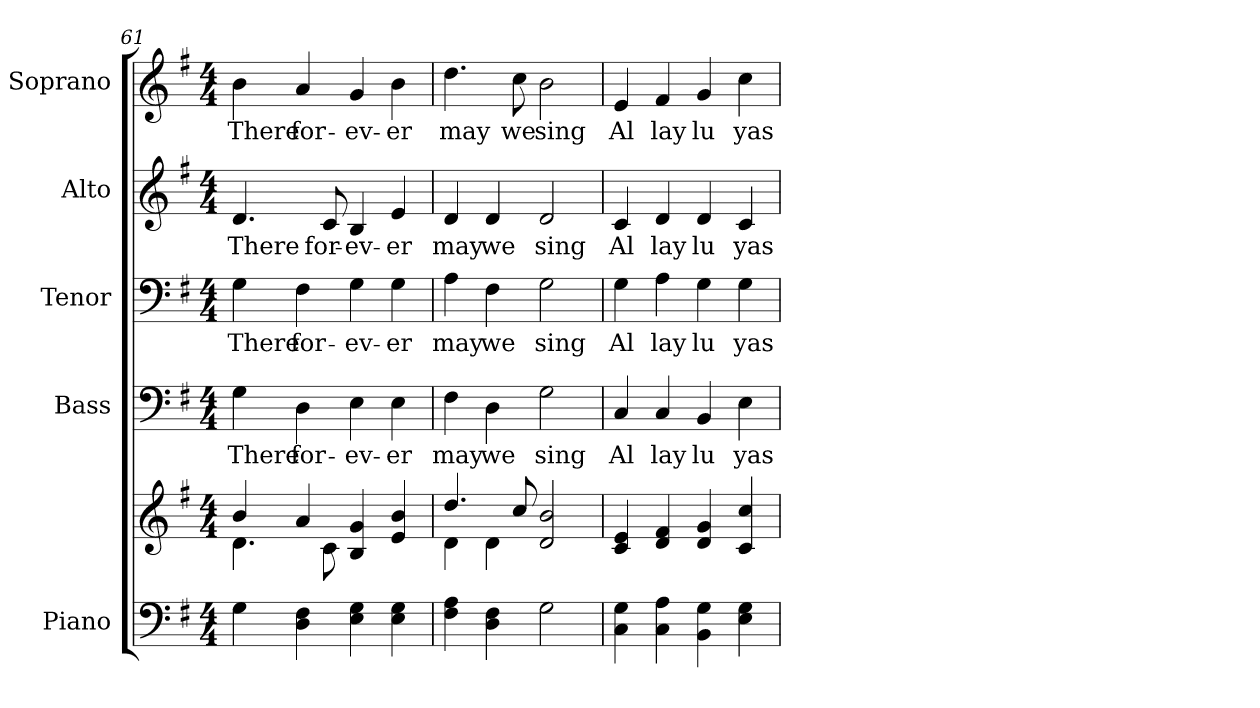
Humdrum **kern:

**kern	**kern	**kern	**text	**kern	**text	**kern	**text	**kern	**text
*part5	*part5	*part4	*part4	*part3	*part3	*part2	*part2	*part1	*part1
*staff6	*staff5	*staff4	*staff4	*staff3	*staff3	*staff2	*staff2	*staff1	*staff1
*I"Piano	*	*I"Bass	*	*I"Tenor	*	*I"Alto	*	*I"Soprano	*
*I'Pno.	*	*I'B.	*	*I'T.	*	*I'A.	*	*I'S.	*
!!LO:PB:g=z
*clefF4	*clefG2	*clefF4	*	*clefF4	*	*clefG2	*	*clefG2	*
*k[f#]	*k[f#]	*k[f#]	*	*k[f#]	*	*k[f#]	*	*k[f#]	*
*G:	*G:	*G:	*	*G:	*	*G:	*	*G:	*
*M4/4	*M4/4	*M4/4	*	*M4/4	*	*M4/4	*	*M4/4	*
=61	=61	=61	=61	=61	=61	=61	=61	=61	=61
*	*^	*	*	*	*	*	*	*	*
!	!	!	!	!LO:LY:b:color=#000000	!	!	!	!	!	!
!	!	!	!	!	!	!LO:LY:b:color=#000000	!	!	!	!
!	!	!	!	!	!	!	!	!LO:LY:b:color=#000000	!	!
!	!	!	!	!	!	!	!	!	!	!LO:LY:b:color=#000000
4Gi\	4bi/	4.di\	4Gi\	There	4Gi\	There	4.di/	There	4bi\	There
!	!	!	!	!LO:LY:b:color=#000000	!	!	!	!	!	!
!	!	!	!	!	!	!LO:LY:b:color=#000000	!	!	!	!
!	!	!	!	!	!	!	!	!	!	!LO:LY:b:color=#000000
4Di\ 4F#i	4ai/	.	4Di\	for-	4F#i\	for-	.	.	4ai/	for-
!	!	!	!	!	!	!	!	!LO:LY:b:color=#000000	!	!
.	.	8ci\	.	.	.	.	8ci/	for-	.	.
!	!	!	!	!LO:LY:b:color=#000000	!	!	!	!	!	!
!	!	!	!	!	!	!LO:LY:b:color=#000000	!	!	!	!
!	!	!	!	!	!	!	!	!LO:LY:b:color=#000000	!	!
!	!	!	!	!	!	!	!	!	!	!LO:LY:b:color=#000000
4Ei\ 4Gi	4Bi/ 4gi	2ryy	4Ei\	-ev-	4Gi\	-ev-	4Bi/	-ev-	4gi/	-ev-
!	!	!	!	!LO:LY:b:color=#000000	!	!	!	!	!	!
!	!	!	!	!	!	!LO:LY:b:color=#000000	!	!	!	!
!	!	!	!	!	!	!	!	!LO:LY:b:color=#000000	!	!
!	!	!	!	!	!	!	!	!	!	!LO:LY:b:color=#000000
4Ei\ 4Gi	4ei/ 4bi	.	4Ei\	-er	4Gi\	-er	4ei/	-er	4bi\	-er
=62	=62	=62	=62	=62	=62	=62	=62	=62	=62	=62
!	!	!	!	!LO:LY:b:color=#000000	!	!	!	!	!	!
!	!	!	!	!	!	!LO:LY:b:color=#000000	!	!	!	!
!	!	!	!	!	!	!	!	!LO:LY:b:color=#000000	!	!
!	!	!	!	!	!	!	!	!	!	!LO:LY:b:color=#000000
4F#i\ 4Ai	4.ddi/	4di\	4F#i\	may	4Ai\	may	4di/	may	4.ddi\	may
!	!	!	!	!LO:LY:b:color=#000000	!	!	!	!	!	!
!	!	!	!	!	!	!LO:LY:b:color=#000000	!	!	!	!
!	!	!	!	!	!	!	!	!LO:LY:b:color=#000000	!	!
4Di\ 4F#i	.	4di\	4Di\	we	4F#i\	we	4di/	we	.	.
!	!	!	!	!	!	!	!	!	!	!LO:LY:b:color=#000000
.	8cci/	.	.	.	.	.	.	.	8cci\	we
!	!	!	!	!LO:LY:b:color=#000000	!	!	!	!	!	!
!	!	!	!	!	!	!LO:LY:b:color=#000000	!	!	!	!
!	!	!	!	!	!	!	!	!LO:LY:b:color=#000000	!	!
!	!	!	!	!	!	!	!	!	!	!LO:LY:b:color=#000000
2Gi\	2di/ 2bi	2ryy	2Gi\	sing	2Gi\	sing	2di/	sing	2bi\	sing
*	*v	*v	*	*	*	*	*	*	*	*
=63	=63	=63	=63	=63	=63	=63	=63	=63	=63
*	*^	*	*	*	*	*	*	*	*
!	!	!	!	!LO:LY:b:color=#000000	!	!	!	!	!	!
*	*v	*v	*	*	*	*	*	*	*	*
*	*^	*	*	*	*	*	*	*	*
!	!	!	!	!	!	!LO:LY:b:color=#000000	!	!	!	!
*	*v	*v	*	*	*	*	*	*	*	*
*	*^	*	*	*	*	*	*	*	*
!	!	!	!	!	!	!	!	!LO:LY:b:color=#000000	!	!
*	*v	*v	*	*	*	*	*	*	*	*
*	*^	*	*	*	*	*	*	*	*
!	!	!	!	!	!	!	!	!	!	!LO:LY:b:color=#000000
*	*v	*v	*	*	*	*	*	*	*	*
4Ci\ 4Gi	4ci/ 4ei	4Ci/	Al	4Gi\	Al	4ci/	Al	4ei/	Al
!	!	!	!LO:LY:b:color=#000000	!	!	!	!	!	!
!	!	!	!	!	!LO:LY:b:color=#000000	!	!	!	!
!	!	!	!	!	!	!	!LO:LY:b:color=#000000	!	!
!	!	!	!	!	!	!	!	!	!LO:LY:b:color=#000000
4Ci\ 4Ai	4di/ 4f#i	4Ci/	lay	4Ai\	lay	4di/	lay	4f#i/	lay
!	!	!	!LO:LY:b:color=#000000	!	!	!	!	!	!
!	!	!	!	!	!LO:LY:b:color=#000000	!	!	!	!
!	!	!	!	!	!	!	!LO:LY:b:color=#000000	!	!
!	!	!	!	!	!	!	!	!	!LO:LY:b:color=#000000
4BBi\ 4Gi	4di/ 4gi	4BBi/	lu	4Gi\	lu	4di/	lu	4gi/	lu
!	!	!	!LO:LY:b:color=#000000	!	!	!	!	!	!
!	!	!	!	!	!LO:LY:b:color=#000000	!	!	!	!
!	!	!	!	!	!	!	!LO:LY:b:color=#000000	!	!
!	!	!	!	!	!	!	!	!	!LO:LY:b:color=#000000
4Ei\ 4Gi	4ci/ 4cci	4Ei\	yas	4Gi\	yas	4ci/	yas	4cci\	yas
=	=	=	=	=	=	=	=	=	=
*-	*-	*-	*-	*-	*-	*-	*-	*-	*-
